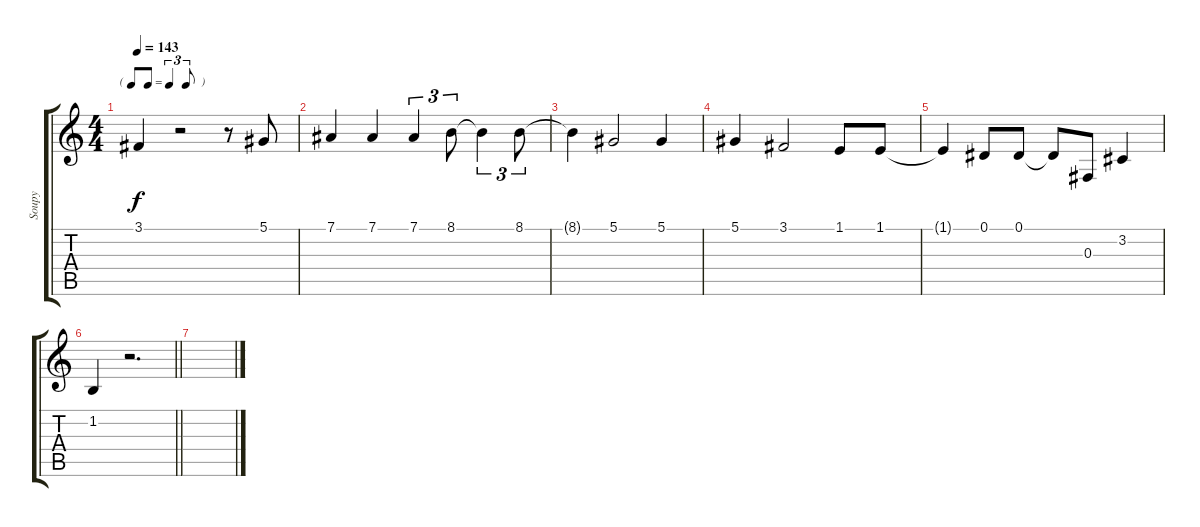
\track ("Soupy" "Soupy") {instrument oboe}
\staff {score tabs}
\tuning (Eb4 Bb3 Gb3 Db3 Ab2 Eb2) {hide}
\ts (4 4)
\tf triplet8th
\tempo 143
\clef g2
\ks c
3.1{t}.4{dy f} r.2 r.8 5.1.8 |
7.1.4 7.1.4 7.1.4{tu (3 2)} 8.1.8{tu (3 2)} 8.1{t}.4{tu (3 2)} 8.1.8{tu (3 2)} |
8.1{t}.4 5.1.2 5.1.4 |
5.1.4 3.1.2 1.1.8 1.1.8 |
1.1{t}.4 0.1.8 0.1.8 0.1{t}.8 0.3.8 3.2.4 |
\barLineRight lightlight
1.2.4 r.2{d} |
\section ("" "")
